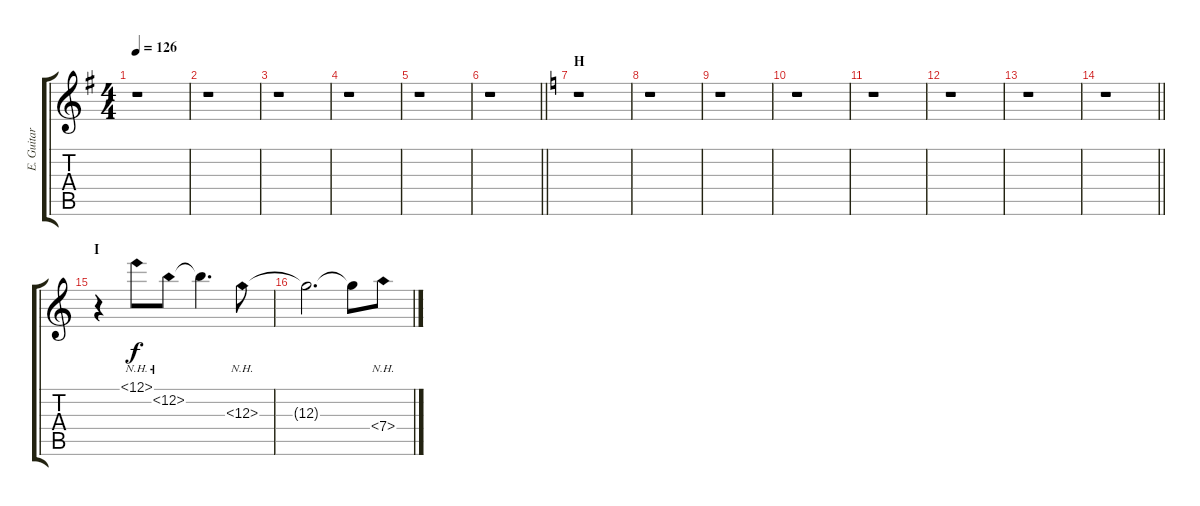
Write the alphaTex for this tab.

\track ("E. Guitar I" "E. Guitar ") {instrument overdrivenguitar}
\staff {score tabs}
\tuning (E4 B3 G3 D3 A2 E2) {hide}
\ts (4 4)
\tempo 126
\clef g2
\ks g
r.1{dy f} |
r.1 |
r.1 |
r.1 |
r.1 |
\barLineRight lightlight
r.1 |
\section ("" "H")
\ks c
r.1 |
r.1 |
r.1 |
r.1 |
r.1 |
r.1 |
r.1 |
\barLineRight lightlight
r.1 |
\section ("" "I")
r.4 12.1{nh}.8 12.2{nh}.8 12.2{t}.4{d} 12.3{nh}.8 |
12.3{t}.2{d} 12.3{t}.8 7.4{nh}.8
